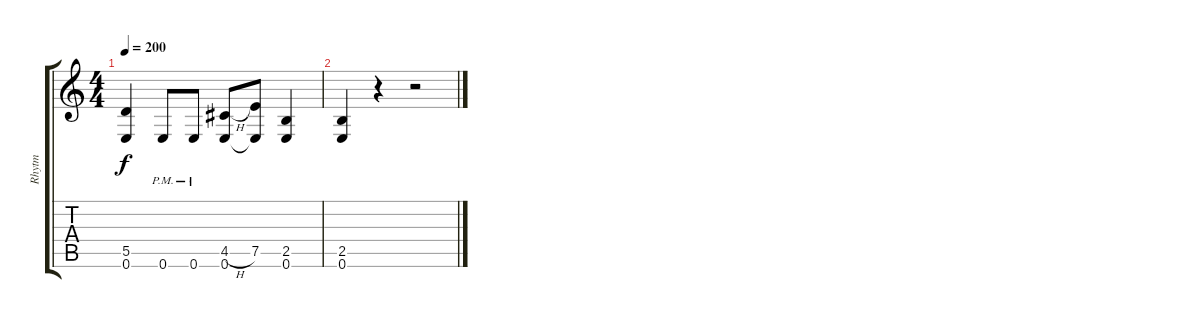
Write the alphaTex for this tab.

\track ("Rhytm" "Rhytm") {instrument distortionguitar}
\staff {score tabs}
\tuning (E4 B3 G3 D3 A2 E2) {hide}
\ts (4 4)
\tempo 200
\clef g2
\ks c
(5.5 0.6).4{dy f} 0.6{pm}.8 0.6{pm}.8 (4.5{h} 0.6).8 (7.5 0.6{t}).8 (2.5 0.6).4 |
(2.5 0.6).4 r.4 r.2
